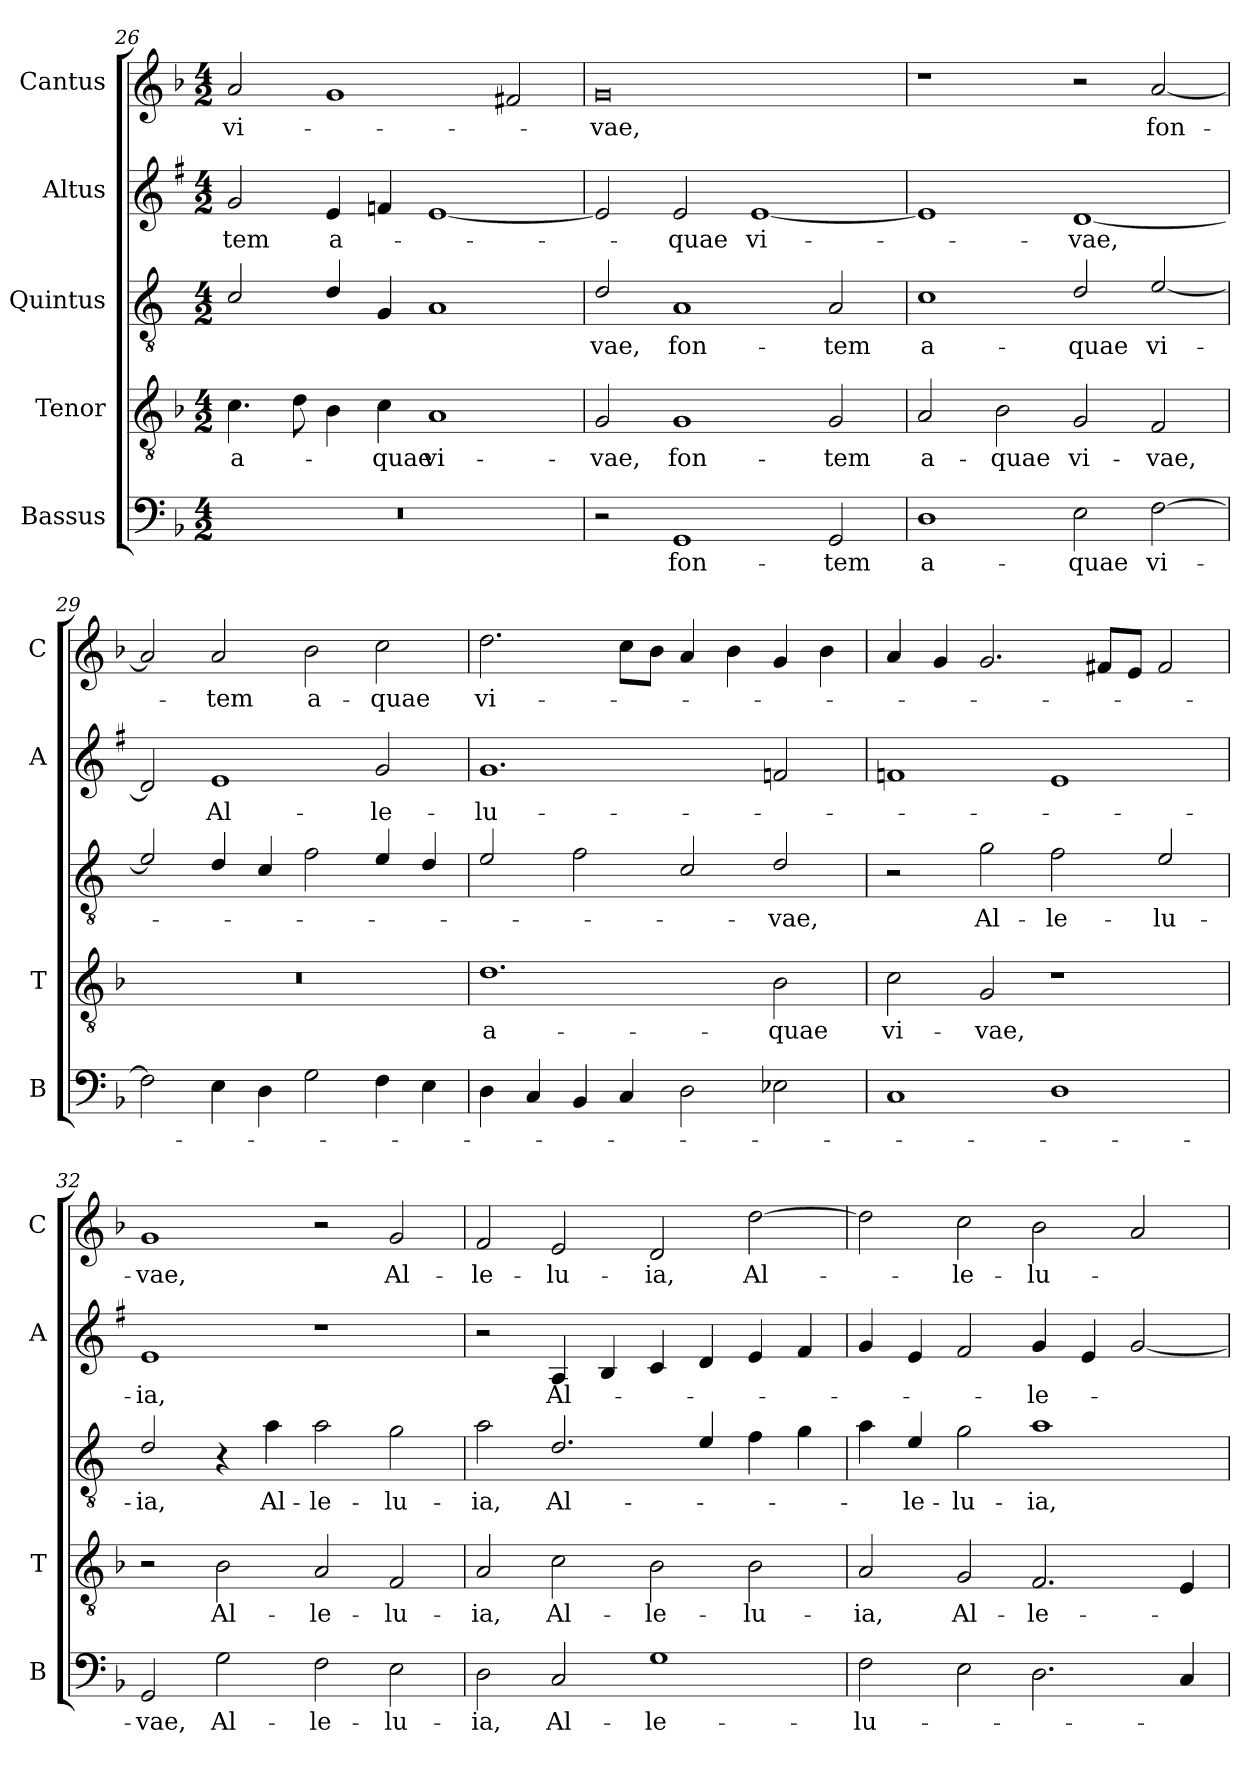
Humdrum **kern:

**kern	**text	**kern	**text	**kern	**text	**kern	**text	**kern	**text
*part5	*part5	*part4	*part4	*part3	*part3	*part2	*part2	*part1	*part1
*staff5	*staff5	*staff4	*staff4	*staff3	*staff3	*staff2	*staff2	*staff1	*staff1
*I"Bassus	*	*I"Tenor	*	*I"Quintus	*	*I"Altus	*	*I"Cantus	*
*I'B	*	*I'T	*	*	*	*I'A	*	*I'C	*
*clefF4	*	*clefGv2	*	*clefGv2	*	*clefG2	*	*clefG2	*
*	*	*	*	*ITrd4c7	*	*ITrd1c2	*	*	*
*k[b-]	*	*k[b-]	*	*k[b-]	*	*k[b-]	*	*k[b-]	*
*F:	*	*F:	*	*F:	*	*F:	*	*F:	*
*M4/2	*	*M4/2	*	*M4/2	*	*M4/2	*	*M4/2	*
=26	=26	=26	=26	=26	=26	=26	=26	=26	=26
!	!	!	!LO:LY:b	!	!	!	!LO:LY:b	!	!LO:LY:b
0r	.	4.c\	a-	2F/	.	2f/	-tem	2a/	vi-
.	.	8d\	.	.	.	.	.	.	.
!	!	!	!	!	!	!	!LO:LY:b	!	!
.	.	4B-\	.	4G/	.	4d/	a-	1g	.
!	!	!	!LO:LY:b	!	!	!	!	!	!
.	.	4c\	-quae	4C/	.	4e-X/	.	.	.
!	!	!	!LO:LY:b	!	!	!	!	!	!
.	.	1A	vi-	1D	.	[1d	.	.	.
.	.	.	.	.	.	.	.	2f#X/	.
=27	=27	=27	=27	=27	=27	=27	=27	=27	=27
!	!	!	!LO:LY:b	!	!LO:LY:b	!	!	!	!LO:LY:b
2r	.	2G/	-vae,	2G/	-vae,	2d/]	.	0g	-vae,
!	!LO:LY:b	!	!LO:LY:b	!	!LO:LY:b	!	!LO:LY:b	!	!
1GG	fon-	1G	fon-	1D	fon-	2d/	-quae	.	.
!	!	!	!	!	!	!	!LO:LY:b	!	!
.	.	.	.	.	.	[1d	vi-	.	.
!	!LO:LY:b	!	!LO:LY:b	!	!LO:LY:b	!	!	!	!
2GG/	-tem	2G/	-tem	2D/	-tem	.	.	.	.
=28	=28	=28	=28	=28	=28	=28	=28	=28	=28
!	!LO:LY:b	!	!LO:LY:b	!	!LO:LY:b	!	!	!	!
1D	a-	2A/	a-	1F	a-	1d]	.	1r	.
!	!	!	!LO:LY:b	!	!	!	!	!	!
.	.	2B-\	-quae	.	.	.	.	.	.
!	!LO:LY:b	!	!LO:LY:b	!	!LO:LY:b	!	!LO:LY:b	!	!
2E\	-quae	2G/	vi-	2G/	-quae	[1c	-vae,	2r	.
!	!LO:LY:b	!	!LO:LY:b	!	!LO:LY:b	!	!	!	!LO:LY:b
[2F\	vi-	2F/	-vae,	[2A/	vi-	.	.	[2a/	fon-
!!LO:LB:g=z
=29	=29	=29	=29	=29	=29	=29	=29	=29	=29
2F\]	.	0r	.	2A/]	.	2c/]	.	2a/]	.
!	!	!	!	!	!	!	!LO:LY:b	!	!LO:LY:b
4E\	.	.	.	4G/	.	1d	Al-	2a/	-tem
4D\	.	.	.	4F/	.	.	.	.	.
!	!	!	!	!	!	!	!	!	!LO:LY:b
2G\	.	.	.	2B-\	.	.	.	2b-\	a-
!	!	!	!	!	!	!	!LO:LY:b	!	!LO:LY:b
4F\	.	.	.	4A/	.	2f/	-le-	2cc\	-quae
4E\	.	.	.	4G/	.	.	.	.	.
=30	=30	=30	=30	=30	=30	=30	=30	=30	=30
!	!	!	!LO:LY:b	!	!	!	!LO:LY:b	!	!LO:LY:b
4D\	.	1.d	a-	2A/	.	1.f	-lu-	2.dd\	vi-
4C/	.	.	.	.	.	.	.	.	.
4BB-/	.	.	.	2B-\	.	.	.	.	.
4C/	.	.	.	.	.	.	.	8cc\L	.
.	.	.	.	.	.	.	.	8b-\J	.
2D\	.	.	.	2F/	.	.	.	4a/	.
.	.	.	.	.	.	.	.	4b-\	.
!	!	!	!LO:LY:b	!	!LO:LY:b	!	!	!	!
2E-X\	.	2B-\	-quae	2G/	-vae,	2e-X/	.	4g/	.
.	.	.	.	.	.	.	.	4b-\	.
=31	=31	=31	=31	=31	=31	=31	=31	=31	=31
!	!	!	!LO:LY:b	!	!	!	!	!	!
1C	.	2c\	vi-	2r	.	1e-X	.	4a/	.
.	.	.	.	.	.	.	.	4g/	.
!	!	!	!LO:LY:b	!	!LO:LY:b	!	!	!	!
.	.	2G/	-vae,	2c\	Al-	.	.	2.g/	.
!	!	!	!	!	!LO:LY:b	!	!	!	!
1D	.	1r	.	2B-\	-le-	1d	.	.	.
.	.	.	.	.	.	.	.	8f#X/L	.
.	.	.	.	.	.	.	.	8e/J	.
!	!	!	!	!	!LO:LY:b	!	!	!	!
.	.	.	.	2A/	-lu-	.	.	2f#/	.
=32	=32	=32	=32	=32	=32	=32	=32	=32	=32
!	!LO:LY:b	!	!	!	!LO:LY:b	!	!LO:LY:b	!	!LO:LY:b
2GG/	-vae,	2r	.	2G/	-ia,	1d	-ia,	1g	-vae,
!	!LO:LY:b	!	!LO:LY:b	!	!	!	!	!	!
2G\	Al-	2B-\	Al-	4r	.	.	.	.	.
!	!	!	!	!	!LO:LY:b	!	!	!	!
.	.	.	.	4d\	Al-	.	.	.	.
!	!LO:LY:b	!	!LO:LY:b	!	!LO:LY:b	!	!	!	!
2F\	-le-	2A/	-le-	2d\	-le-	1r	.	2r	.
!	!LO:LY:b	!	!LO:LY:b	!	!LO:LY:b	!	!	!	!LO:LY:b
2E\	-lu-	2F/	-lu-	2c\	-lu-	.	.	2g/	Al-
=33	=33	=33	=33	=33	=33	=33	=33	=33	=33
!	!LO:LY:b	!	!LO:LY:b	!	!LO:LY:b	!	!	!	!LO:LY:b
2D\	-ia,	2A/	-ia,	2d\	-ia,	2r	.	2f/	-le-
!	!LO:LY:b	!	!LO:LY:b	!	!LO:LY:b	!	!LO:LY:b	!	!LO:LY:b
2C/	Al-	2c\	Al-	2.G/	Al-	4G/	Al-	2e/	-lu-
.	.	.	.	.	.	4A/	.	.	.
!	!LO:LY:b	!	!LO:LY:b	!	!	!	!	!	!LO:LY:b
1G	-le-	2B-\	-le-	.	.	4B-/	.	2d/	-ia,
.	.	.	.	4A/	.	4c/	.	.	.
!	!	!	!LO:LY:b	!	!	!	!	!	!LO:LY:b
.	.	2B-\	-lu-	4B-\	.	4d/	.	[2dd\	Al-
.	.	.	.	4c\	.	4e/	.	.	.
=34	=34	=34	=34	=34	=34	=34	=34	=34	=34
!	!LO:LY:b	!	!LO:LY:b	!	!	!	!	!	!
2F\	-lu-	2A/	-ia,	4d\	.	4f/	.	2dd\]	.
!	!	!	!	!	!LO:LY:b	!	!	!	!
.	.	.	.	4A/	-le-	4d/	.	.	.
!	!	!	!LO:LY:b	!	!LO:LY:b	!	!	!	!LO:LY:b
2E\	.	2G/	Al-	2c\	-lu-	2e/	.	2cc\	-le-
!	!	!	!LO:LY:b	!	!LO:LY:b	!	!LO:LY:b	!	!LO:LY:b
2.D\	.	2.F/	-le-	1d	-ia,	4f/	-le-	2b-\	-lu-
.	.	.	.	.	.	4d/	.	.	.
.	.	.	.	.	.	[2f/	.	2a/	.
4C/	.	4E/	.	.	.	.	.	.	.
=	=	=	=	=	=	=	=	=	=
*-	*-	*-	*-	*-	*-	*-	*-	*-	*-
